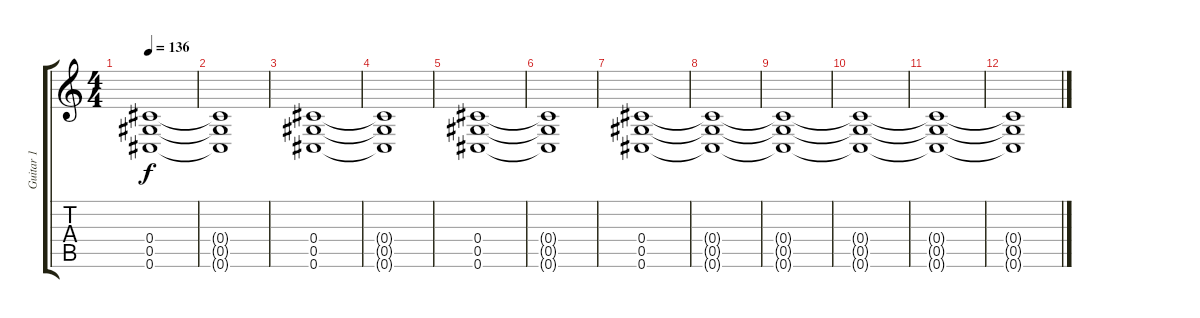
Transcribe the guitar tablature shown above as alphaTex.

\track ("Guitar 1" "Guitar 1") {instrument distortionguitar}
\staff {score tabs}
\tuning (Eb4 Bb3 Gb3 Db3 Ab2 Db2) {hide}
\ts (4 4)
\tempo 136
\clef g2
\ks c
(0.4 0.5 0.6).1{dy f} |
(0.4{t} 0.5{t} 0.6{t}).1 |
(0.4 0.5 0.6).1 |
(0.4{t} 0.5{t} 0.6{t}).1 |
(0.4 0.5 0.6).1 |
(0.4{t} 0.5{t} 0.6{t}).1 |
(0.4 0.5 0.6).1 |
(0.4{t} 0.5{t} 0.6{t}).1 |
(0.4{t} 0.5{t} 0.6{t}).1 |
(0.4{t} 0.5{t} 0.6{t}).1 |
(0.4{t} 0.5{t} 0.6{t}).1 |
(0.4{t} 0.5{t} 0.6{t}).1
